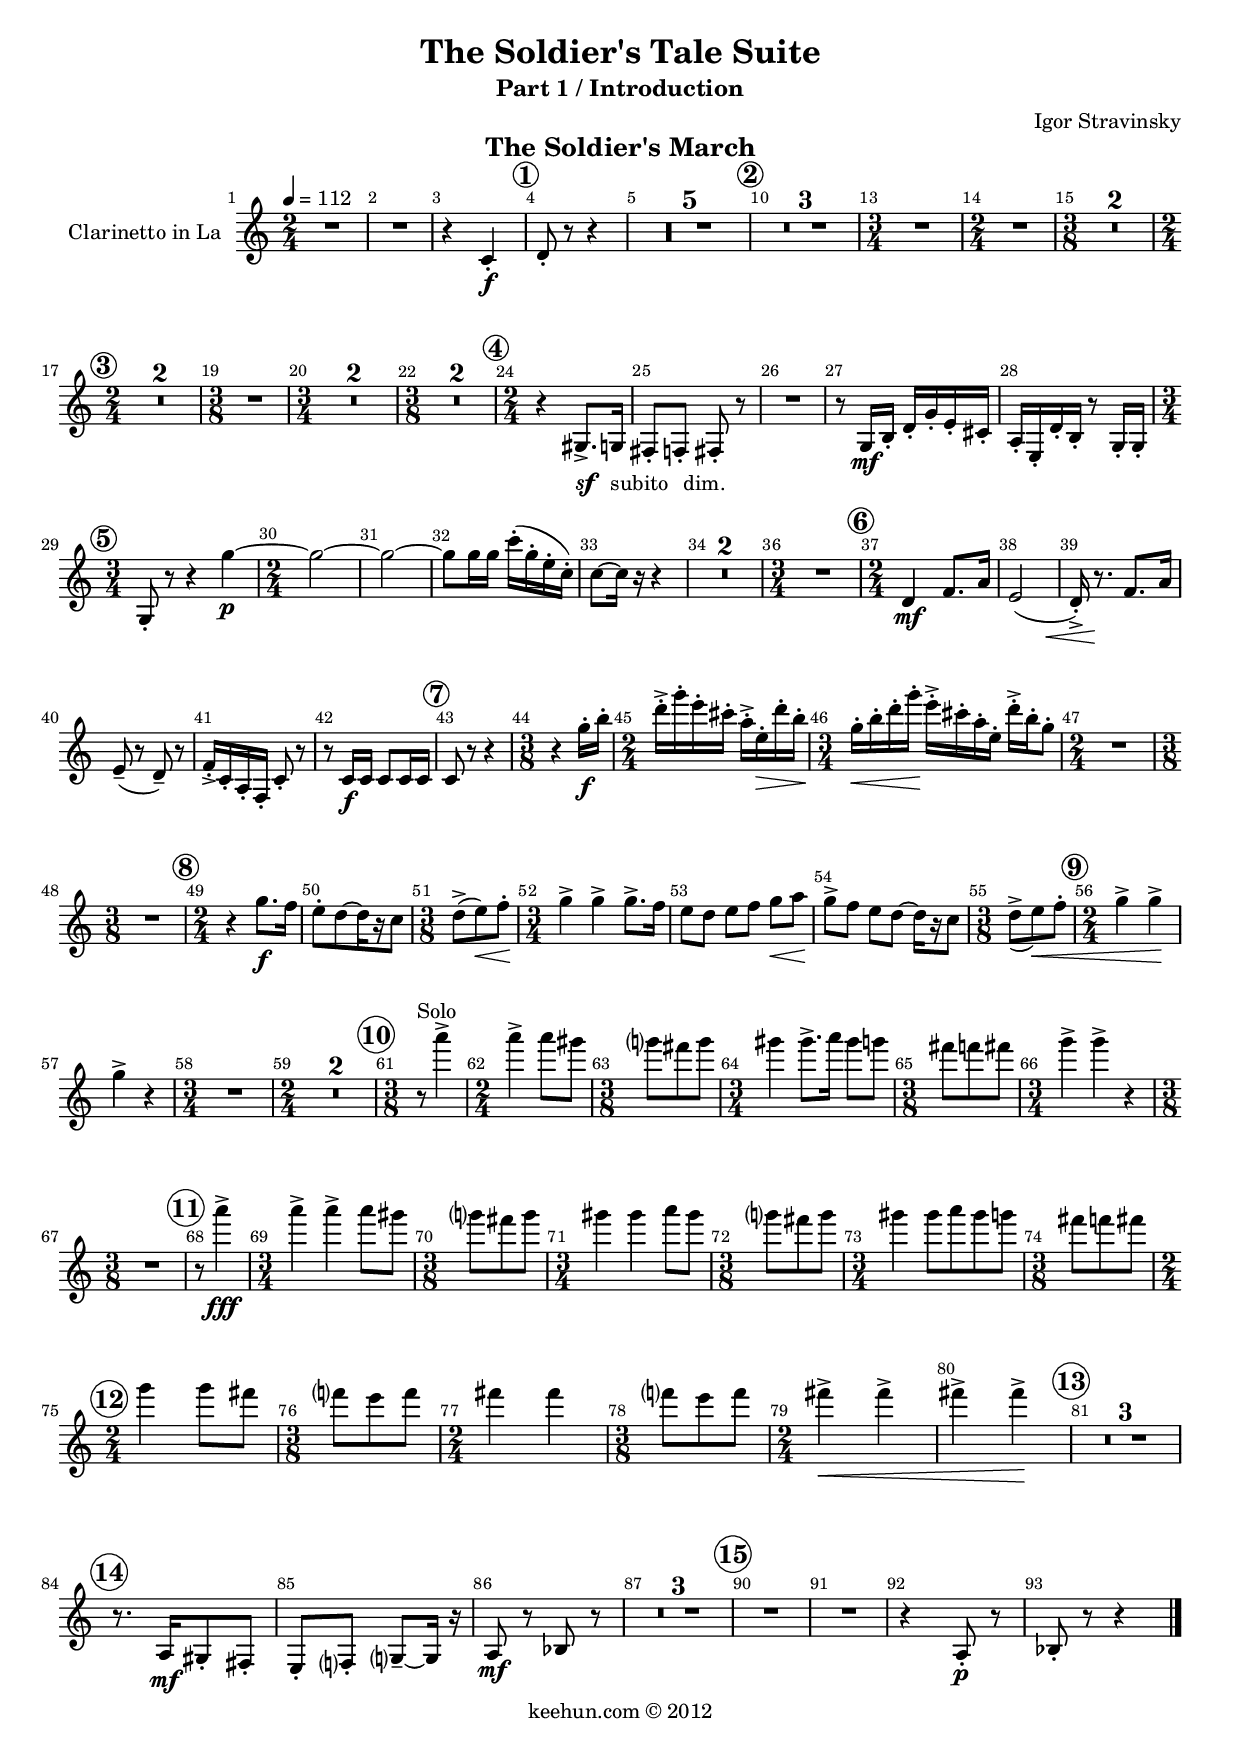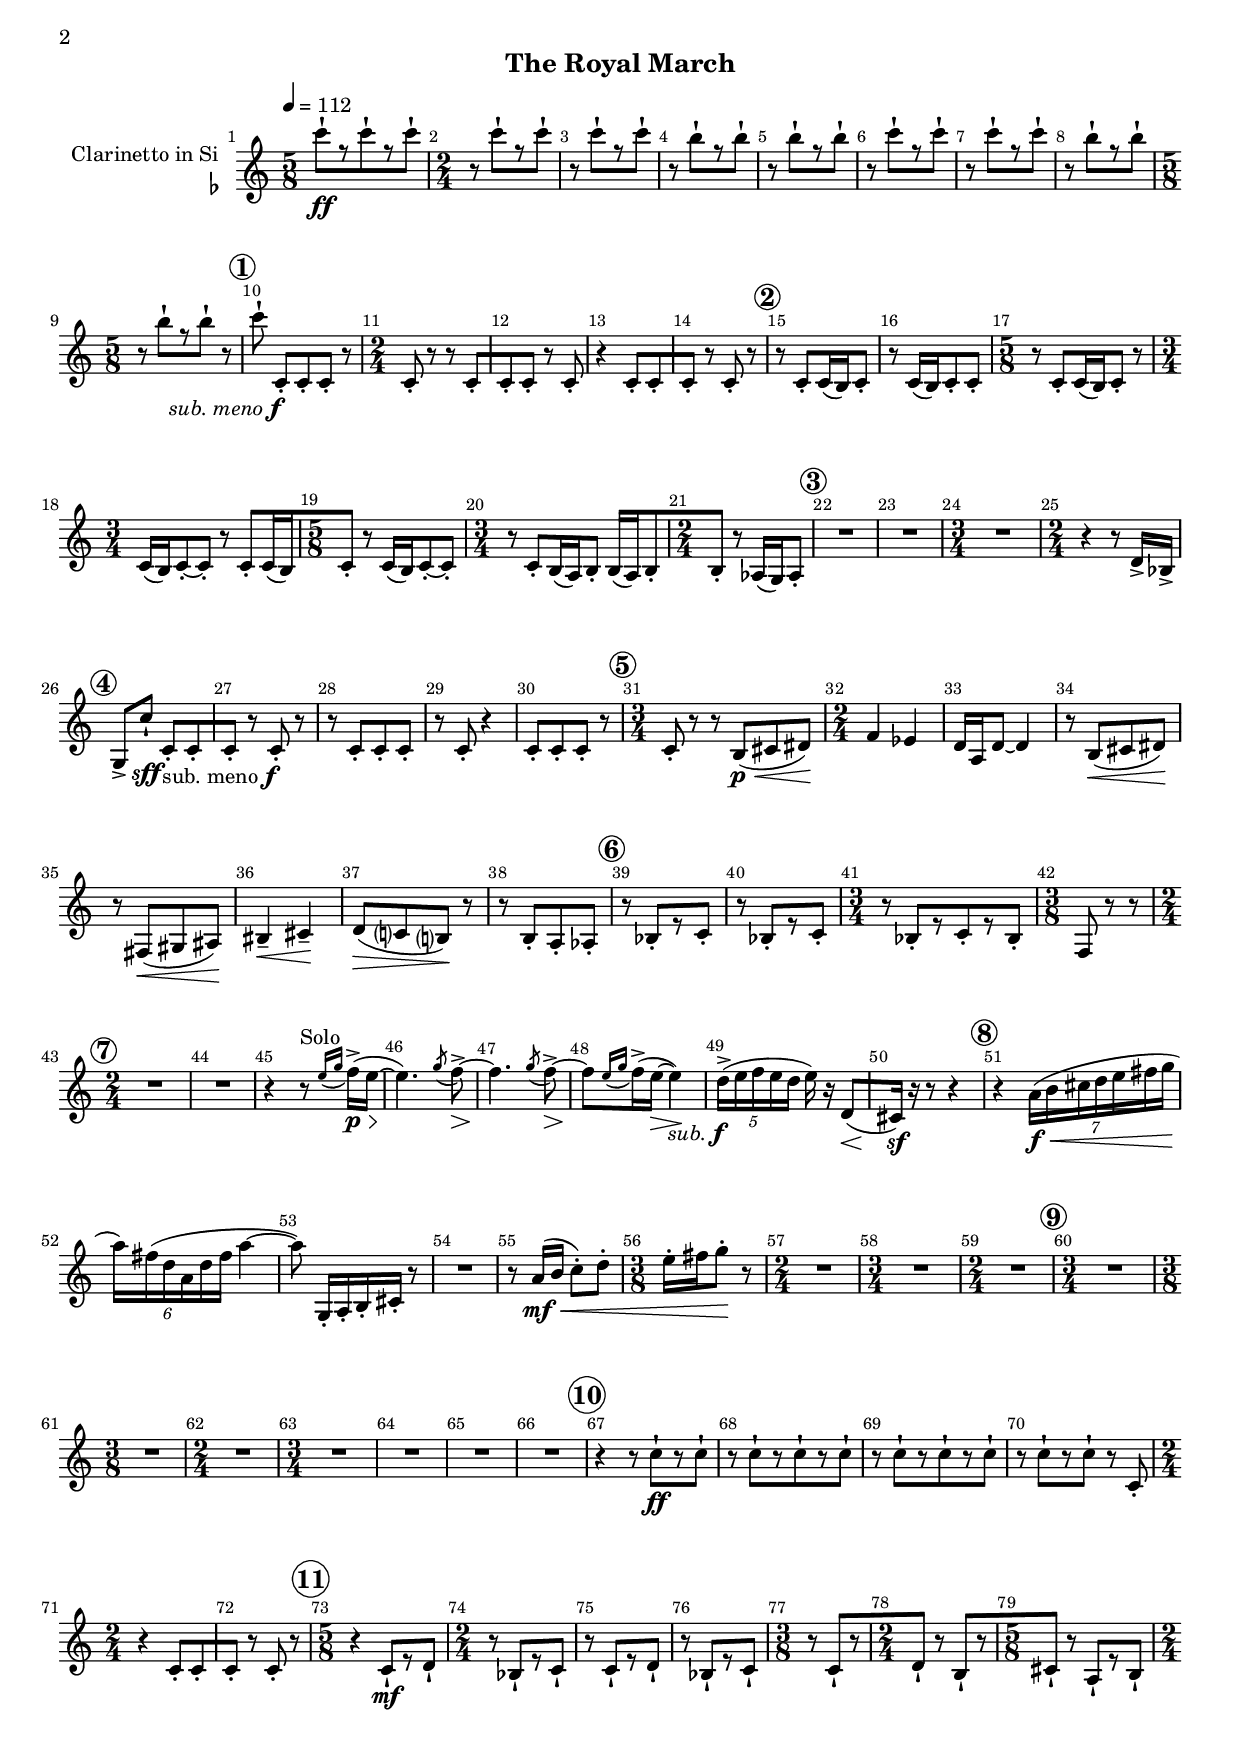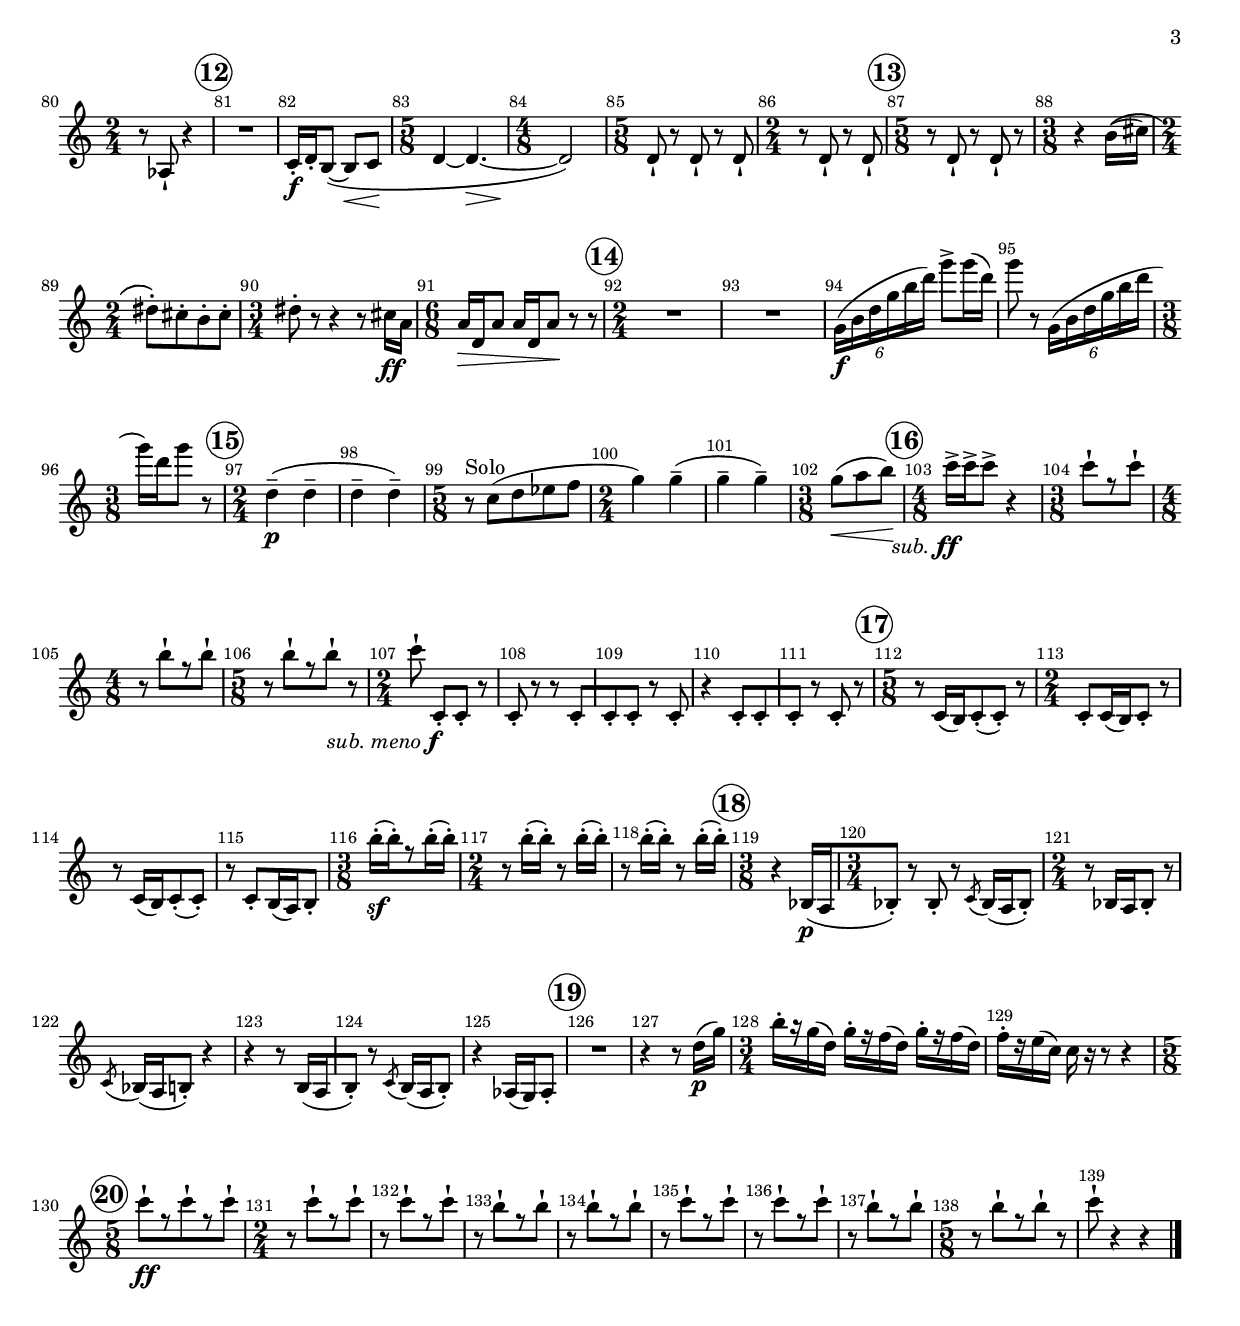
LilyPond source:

\version "2.17.0"
\include "../functions.ly"

\header {
	title = "The Soldier's Tale Suite"
	subtitle = "Part 1 / Introduction"
	composer = "Igor Stravinsky"
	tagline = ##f
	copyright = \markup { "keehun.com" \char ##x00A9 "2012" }
}

#(set-global-staff-size 18)

\paper {
	system-system-spacing #'basic-distance = #20
	between-system-padding = #20
	
% 	system-separator-markup = \slashSeparator
	indent = 3\cm
	
	scoreTitleMarkup = \markup {
	      \fill-line {
	        \null
	        \fontsize #2 \bold \fromproperty #'header:piece
	        \fromproperty #'header:opus
		}
	}
}

sfsubitodim = \markup { \whiteout \pad-markup #0.5 { \dynamic sf subito dim.}}

subF = #(make-attr-dynamic-script "sub." "f" "")
subFF = #(make-attr-dynamic-script "sub." "ff" "")
subMenoF = #(make-attr-dynamic-script "sub. meno" "f" "")

clarinetMarch = \relative a' { 
	\tempo 4 = 112
	R2 |
	R2 |
	r4 c,\f-. |			\mark \default						% Rehearsal No. 1 
	d8-. r8 r4 |
	R2*5 |				\mark \default						% Rehearsal No. 2
	R2*3 |
	\time 3/4
	R2. | 
	\time 2/4
	R2 |
	\time 3/8
	R4.*2 |				\mark \default						% Rehearsal No. 3
	\time 2/4
	R2*2 |
	\time 3/8
	R4. |
	\time 3/4
	R2.*2 |
	\time 3/8
	R4.*2 |				\mark \default						% Rehearsal No. 4
	\time 2/4
	r4 gis,8.->-\sfsubitodim g16 |
	fis8-. f-. fis-. r8 |
	R2 |
	r8 g16-\mf b-. d-. g-. e-. cis-. |
	a-. e-. d'-. b-. r8 g16-. g-. | 	\mark \default						% Rehearsal No. 5
	\time 3/4
	g8-. r8 r4 g''~\p |
	\time 2/4
	g2~ |
	g2~ |
	g8 g16 g c16-.(g-. e-. c-.) |
	c8~ c16 r16 r4 |
	R2 * 2|
	\time 3/4
	R2. | 				\mark \default						% Rehearsal No. 6
	\time 2/4
	d,4-\mf f8. a16 | 
	<<e2( { s8 s s s\< }>> |
	d16-.->) r8.\! f8. a16 |
	\slurDown
	e8--( r8 d--) r8 |
	f16-.-> c-. a-. f-. c'8-. r8 |
	r8 c16-\f c c8 c16 c | \mark \default					% Rehearsal No. 7
	c8 r8 r4 |
	\time 3/8
	r4 g''16-.-\f b-. |
	\time 2/4
	d-.-> g-. e-. cis-. a-.-> e-.\> d'-. b-.\! |
	\time 3/4
	g-.\< b-. d-. g-.\! e-.-> cis-. a-. e-. d'-.-> b-. g8-. |
	\time 2/4
	R2 |
	\time 3/8
	R4. |				\mark \default						% Rehearsal No. 8
	\time 2/4
	r4 g8.-\f f16 |
	e8-. [d~ d16 r16 c8] |
	\time 3/8
	d->^( e\<) f-.\! |
	\time 3/4
	g4-> g-> g8.-> f16 |
	e8 [d] e [f] g\< [a\!] |
	g-> [f] e [d~] d16 [r16 c8] |
	\time 3/8
	d->( e\<) f-. |		\mark \default						% Rehearsal No. 9
	\time 2/4
	g4-> g->\! |
	g-> r4 |
	\time 3/4
	R2. |
	\time 2/4
	R2 * 2 |			\mark \default						% Rehearsal No. 10
	\time 3/8
	r8^\markup{"Solo"} a'4-> |
	\time 2/4
	a-> a8 gis |
	\time 3/8
	g fis g
	\time 3/4
	gis4 gis8.-> a16 gis8 g |
	\time 3/8
	fis f fis |
	\time 3/4
	g4-> g-> r4 |
	\time 3/8
	R4. |				\mark \default						% Rehearsal No. 11
	r8 a4->-\fff |
	\time 3/4
	a4-> a-> a8 gis
	\time 3/8
	g fis g |
	\time 3/4
	gis4 gis4 a8 gis8 |
	\time 3/8
	g fis g |
	\time 3/4
	gis4 gis8 a gis g |
	\time 3/8
	fis f fis |	\break |		\mark \default						% Rehearsal No. 12
	\time 2/4
	g4 g8 fis |
	\time 3/8
	f e f |
	\time 2/4
	fis4 fis |
	\time 3/8
	f8 e f |
	\time 2/4
	fis4->\< fis-> |
	fis-> fis->\! |		\mark \default						% Rehearsal No. 13
	R2 * 3 |			\mark \default						% Rehearsal No. 14
	r8. a,,,16-\mf[ gis8-. fis-.] |
	e-. f-. g--~ g16 r16 |
	a8-\mf r8 bes r8 |
	R2 * 3 |			\mark \default						% Rehearsal No. 15		 % Percussion Solo "Ad lib." 
	R2 |
	R2 |
	r4 a8-.-\p r8
	bes-. r8 r4 \bar "|."
}

clarinetRoyal = \relative b' { 
	\tempo 4 = 112
	c'8-|-\ff [r c-| r c-|] |
	\time 2/4
	r8 c-| [r c-|] |
	r8 c-| [r c-|] |
	r8 b-| [r b-|] |
	r8 b-| [r b-|] |
	r8 c-| [r c-|] |
	r8 c-| [r c-|] |
	r8 b-| [r b-|] |
	\time 5/8
	r8 b-| [r b-|] r |		\mark \default				% Rehearsal No. 1
	c-| c,,-.-\subMenoF [c-. c-.] r8 |
	\time 2/4
	c-. r8 r8 c-.[ |
	c-. c-.] r8 c-. |
	r4 c8-.[ c-. |
	c-.] r8 c-. r8 |		\mark \default				% Rehearsal No. 2
	r8 c-.[ c16( b) c8-.] |
	r8 c16[( b) c8-. c8-.] |
	\time 5/8
	r8 c-. [c16( b) c8-.] r8 |
	\time 3/4
	c16[( b) c8-.~ c-.] r8 c-.[ c16( b) |
	\time 5/8
	c8-. ] r8 c16[( b) c8-.~ c-.] |
	\time 3/4
	r8 c8-.[ b16( a) b8-.] b16[( a) b8-. |
	\time 2/4
	b8-.] r8 aes16[( g) aes8-.] |	\mark \default		% Rehearsal No. 3
	R2 |
	R2 |
	\time 3/4
	R2. |
	\time 2/4
	r4 r8 d16-> bes-> |				\mark \default		% Rehearsal No. 4
	g8->[ c'-\sff-|] c,-.-\markup{"sub. meno" \dynamic f}[ c-. |
	c-.] r8 c-. r8 |
	r8 c-.[ c-. c-.] |
	r8 c-. r4 |
	c8-.[ c-. c-.] r8 |				\mark \default		% Rehearsal No. 5
	\time 3/4
	c-. r8 r8 b-\p\<[(cis dis\!)]
	\time 2/4
	f4 ees |
	d16 a d8~ d4 |
	r8 b\<[(cis dis\!)] |
	r8 fis,\<[(gis ais\!)] |
	bis4--\< cis--\! |
	d8[(\> c b\!]) r8 |
	r8 b-.[ a-. aes-.] |			\mark \default		% Rehearsal No. 6
	r8 bes-.[ r8 c-.] |
	r8 bes-.[ r8 c-.] |
	\time 3/4
	r8 bes-.[ r8 c-. r8 bes-.] |
	\time 3/8
	f r8 r8 |						\mark \default		% Rehearsal No. 7
	\time 2/4 % Marked (4/8)
	R2 |
	R2 |
	r4 r8^\markup{"Solo"} \acciaccatura{ e''16[ g16]} f16^>-\p_\>( e~ |
	e4.)\! \acciaccatura {g8} f^>\>~ |											%% FIX!!!
	f4.\!  \acciaccatura {g8}  f^>\>~ |
	f8[\!  \acciaccatura {e16[ g16]} f16->( e16\>~] e4 \!) |
	\times 4/5 {d16->(-\subF[ e f e d]} e16 ) r16 d,8[(\< |
	cis16\sf]) r16 r8 r4 |			\mark \default		% Rehearsal No. 8
	r4 \times 4/7 {a'16\f\<([ b cis d e fis g]} |
	\times 4/6 {a\!)[ fis( d a d fis]} a4~ |
	a8) g,,16-.[ a-. b-. cis-.] r8 |
	R2 |
	r8 a'16\mf(\< b c8-.) d-. |
	\time 3/8
	e16-. fis g8-.\! r8 |
	\time 2/4
	R2 |
	\time 3/4
	R2. |
	\time 2/4
	R2 |							\mark \default		% Rehearsal No. 9
	\time 3/4
	R2. |
	\time 3/8
	R4. |
	\time 2/4
	R2 |
	\time 3/4
	R2. |
	R2. |
	R2. |
	R2. |							\mark \default		% Rehearsal No. 10
	r4 r8 c,-|\ff[ r8 c-|] |
	r8 c-|[ r8 c-| r8 c-|] |
	r8 c-|[ r8 c-| r8 c-|] |
	r8 c-|[ r8 c-|] r8 c,-. |
	\time 2/4
	r4 c8-.[ c-. |
	c-.] r8 c-. r8 |				\mark \default		% Rehearsal No. 11
	\time 5/8
	r4 c8-|\mf[ r8 d-|] |
	\time 2/4
	r8 bes-|[ r8 c-|] |
	r8 c-|[ r8 d-|] |
	r8 bes-|[ r8 c-|] |
	\time 3/8
	r8 c-|[ r8 |
	\time 2/4
	d-|] r8 b-|[ r8 |
	\time 5/8
	cis-|] r8 a-|[ r8 b-|] |
	\time 2/4
	r8 aes-| r4 |					\mark \default		% Rehearsal No. 12
	R2 |
	c16-.\f d-. b8~( b8\< c\! |
	\time 5/8
	d4~ d4.\>~ |  % -\markup{"dim."}
	\time 4/8
	d2)\! |
	\time 5/8
	d8-| r d-| r d-|	|
	\time 2/4
	r8 d-| r d-|	|				\mark \default		% Rehearsal No. 13
	\time 5/8
	r8 d-| r8 d-| r8 |
	\time 3/8
	r4 b'16\(( cis16) |
	\time 2/4
	dis8-.\)[ cis-. b-. cis-.] |
	\time 3/4
	dis8-. r8 r4 r8 cis16\ff a16 |
	\time 6/8
	a16\>[ d,16 a'8] a16 [d,16 a'8\!] r8 r8 | \mark \default	% Rehearsal No. 14
	\time 2/4
	\grace {s16 s s s s} R2 |
	\grace {s16 s s s s} R2 |
	\times 4/6 {g16(\f b d g b d)} g8-> g16( d16) |
	g8 r8 \times 4/6 {g,,16( b d g b d}
	\time 3/8
	g16) d16 g8 r8 |				\mark \default		% Rehearsal No. 15
	\time 2/4
	d,4--\p( d-- |
	d-- d--) |
	\time 5/8
	r8^\markup{"Solo"} c8([ d ees f] |
	\time 2/4
	g4) g--( |
	g-- g--) |
	\time 3/8
	g8\<( a b)\! 					\mark \default		% Rehearsal No. 16
	\time 4/8
	c16->-\subFF c16-> c8-> r4 |
	\time 3/8
	c8-|[ r c-|] |
	\time 4/8
	r8 b-|[ r b-|] |
	\time 5/8
	r8 b-|[ r b-|] r8 |
	\time 2/4
	c-| c,,-.[-\subMenoF c-.] r8 |
	c-. r8 r8 c-.[ |
	c-. c-.] r8 c-. |
	r4 c8-.[ c-. 
	c-.] r8 c-. r8 |				\mark \default		% Rehearsal No. 17
	\time 5/8
	r8 c16([ b) c8-.( c-.)] r8 |
	\time 2/4
	c8-.[ c16( b16) c8-.] r8 |
	r8 c16[( b16) c8-.( c8-.)] |
	r8 c8-.[ b16( a16) b8-.] |
	\time 3/8
	b''16\sf-.[( b16-.) r8 b16-.( b16-.)] |
	\time 2/4
	r8 b16-.[( b16-.)] r8 b16-.[( b16-.)] |
	r8 b16-.[( b16-.)] r8 b16-.[( b16-.)] |	\mark \default % Rehearsal No. 18
	\time 3/8
	r4 bes,,16\p([ a16 |
	\time 3/4
	bes8-.)] r8 bes-. r8 \acciaccatura {c8} bes16([ a16 bes8-.)] |
	\time 2/4
	r8 bes16[ a bes8-.] r8 |
	\acciaccatura {c8} bes16([ a16 b8-.)] r4 |
	r4 r8 b16[( a16 |
	b8-.)] r8 \acciaccatura {c8} b16([ a16 b8-.)] |
	r4 aes16[( g16) aes8-.] |		\mark \default		% Rehearsal No. 19
	R2 |
	r4 r8 d'16\p( g) |
	\time 3/4
	b16-.[ r16 g( d)] g16-.[ r16 f( d)] g16-.[ r16 f( d)] |
	f16-.[ r16 e( c)] c16 r16 r8 r4 |		\mark \default		% Rehearsal No. 20
	\time 5/8
	c'8\ff-|[ r8 c-| r c-|] |
	\time 2/4
	r8 c-|[ r8 c-|] |
	r8 c-|[ r8 c-|] |
	r8 b-|[ r8 b-|] |
	r8 b-|[ r8 b-|] |
	r8 c-|[ r8 c-|] |
	r8 c-|[ r8 c-|] |
	r8 b-|[ r8 b-|] |
	\time 5/8
	r8 b-|[ r8 b-|] r8 |
	c-| r4 r4 \bar "|."
}


\book {
	\score {
		<<
				\new Staff = "clarinet" {
					\relative c' {

						\override Score.BarNumber #'break-visibility = #'#(#f #t #t)
						\set Score.barNumberVisibility = #(every-nth-bar-number-visible 1)
						\set Score.markFormatter  = #format-mark-circle-numbers
						\set Staff.instrumentName = \markup \right-column {"Clarinetto in La"}
% 						\set Staff.shortInstrumentName = #"Cb."
						\set Staff.midiInstrument = #"clarinet"
						#(set-accidental-style 'modern-cautionary)

						\transposition c
						
						\compressFullBarRests

						\clef treble
						\key a \minor
						\time 2/4

						\transpose c c \clarinetMarch
					}
				}
		>>
		\header {
			piece = "The Soldier's March"
		}
	}
	
	\score {
		<<
				\new Staff = "clarinet" {
					\relative c' {

						\override Score.BarNumber #'break-visibility = #'#(#f #t #t)
						\set Score.barNumberVisibility = #(every-nth-bar-number-visible 1)
						\set Score.markFormatter  = #format-mark-circle-numbers
						\set Staff.instrumentName = \markup \right-column {"Clarinetto in Si" \flat}
% 						\set Staff.shortInstrumentName = #"Cb."
						\set Staff.midiInstrument = #"clarinet"
						#(set-accidental-style 'modern-cautionary)

						\transposition c
						
						\compressFullBarRests

						\clef treble
						\key a \minor
						\time 5/8

						\transpose c c \clarinetRoyal
					}
				}
		>>
		\header {
			piece = "The Royal March"
		}
	}
}